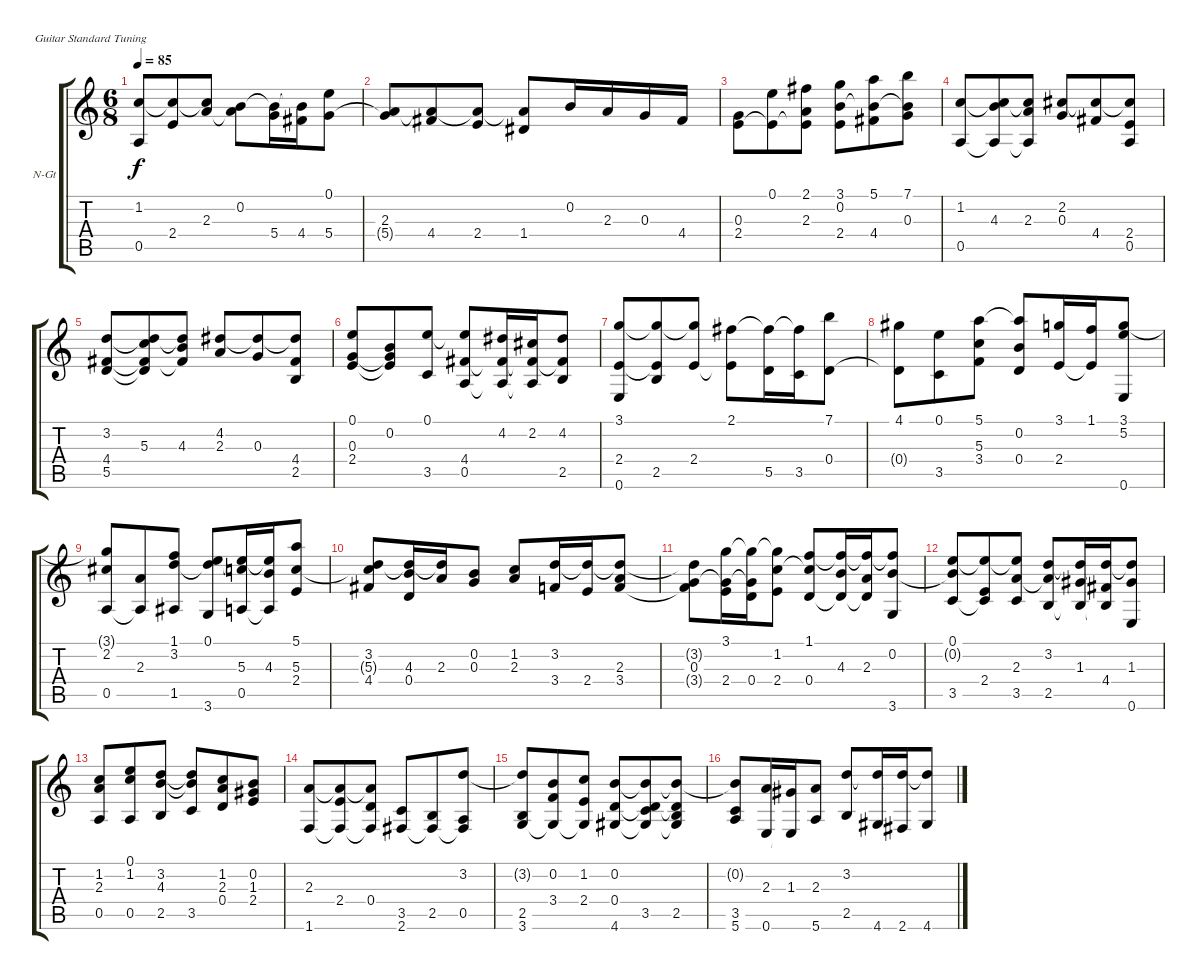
\bracketExtendMode groupsimilarinstruments
\firstSystemTrackNameOrientation horizontal
\otherSystemsTrackNameOrientation horizontal
\track ("Track 1" "N-Gt") {instrument acousticguitarnylon}
\staff {score tabs}
\tuning (E4 B3 G3 D3 A2 E2)
\ts (6 8)
\tempo 85
\clef g2
\ks c
(1.2 0.5).8{dy f} (2.4 1.2{t}).8 (1.2{t} 2.3).8 (0.2 2.3{t}).8 (5.4 0.2{t}).16 (0.2{t} 4.4).16 (0.1 5.4).8 |
(2.3 5.4{t}).8 (4.4 2.3{t}).8 (2.4 2.3{t}).8 (2.3{t} 1.4).8 0.2.16 2.3.16 0.3.16 4.4.16 |
(0.3 2.4).8 (0.1 2.4{t}).8 (2.1 2.3 2.4{t}).8 (3.1 0.2 2.4).8 (5.1 4.4 0.2{t}).8 (7.1 0.2{t} 0.3).8 |
(1.2 0.5).8 (4.3 1.2{t} 0.5{t}).8 (1.2{t} 2.3 0.5{t}).8 (2.2 0.3).8 (4.4 2.2{t}).8 (2.2{t} 2.4 0.5).8 |
(3.2 4.4 5.5).8 (5.3 5.5{t} 3.2{t} 4.4{t}).8 (3.2{t} 4.3 4.4{t}).8 (4.2 2.3).8 (0.3 4.2{t}).8 (4.2{t} 4.4 2.5).8 |
(0.1 0.3 2.4).8 (0.2 0.3{t} 2.4{t}).8 (0.1 3.5).8 (0.1{t} 4.4 0.5).8 (4.2 0.5{t} 4.4{t}).16 (2.2 0.5{t} 4.4{t}).16 (4.2 4.4{t} 2.5).8 |
(3.1 2.4 0.6).8 (2.4{t} 2.5 3.1{t}).8 (3.1{t} 2.4).8 (2.1 2.4{t}).8 (5.5 2.1{t}).16 (2.1{t} 3.5).16 (7.1 0.4).8 |
(4.1 0.4{t}).8 (0.1 3.5).8 (5.1 5.3 3.4).8 (5.1{t} 0.2 0.4).8 (3.1 2.4).16 (1.1 2.4{t}).16 (3.1 5.2 0.6).8 |
(3.1{t} 2.2 0.5).8 (2.3 0.5{t}).8 (1.1 3.2 1.5).8 (0.1 3.2{t} 3.6).8 (5.3 0.5 0.1{t}).16 (0.1{t} 4.3 0.5{t}).16 (5.1 5.3 2.4).8 |
(3.2 5.3{t} 4.4).8 (4.3 0.4 3.2{t}).16 (3.2{t} 2.3).16 (0.2 0.3).8 (1.2 2.3).8 (3.2 3.4).16 (2.4 3.2{t}).16 (2.3 3.4 3.2{t}).8 |
(3.2{t} 0.3 3.4{t}).8 (3.1 2.4 0.3{t}).16 (0.3{t} 0.4 3.1{t}).16 (3.1{t} 1.2 2.4).8 (1.1 1.2{t} 0.4).8 (4.3 0.4{t} 1.1{t}).16 (2.3 0.4{t} 1.1{t}).16 (1.1{t} 0.2 3.6).8 |
(0.1 0.2{t} 3.5).8 (2.4 3.5{t} 0.1{t}).8 (0.1{t} 2.3 3.5).8 (3.2 2.3{t} 2.5).8 (1.3 2.5{t} 3.2{t}).16 (4.4 2.5{t} 3.2{t}).16 (3.2{t} 1.3 0.6).8 |
(1.2 2.3 0.5).8 (0.1 1.2 0.5).8 (3.2 4.3 2.5).8 (3.2{t} 4.3{t} 3.5).8 (1.2 2.3 0.4).8 (0.2 1.3 2.4).8 |
(2.3 1.6).8 (2.4 2.3{t} 1.6{t}).8 (2.3{t} 0.4 1.6{t}).8 (3.5 2.6).8 (2.5 2.6{t}).8 (3.2 0.5 2.6{t}).8 |
(3.2{t} 2.5 3.6).8 (0.2 3.4 3.6{t}).8 (1.2 2.4 3.6{t}).8 (0.2 0.4 4.6).8 (3.5 0.4{t} 4.6{t} 0.2{t}).8 (0.4{t} 2.5 4.6{t} 0.2{t}).8 |
(0.2{t} 3.5 5.6).8 (2.3 0.6).16 (1.3 0.6{t}).16 (2.3 5.6).8 (3.2 2.5).8 (4.6 3.2{t}).16 (2.6 3.2{t}).16 (4.6 3.2{t}).8
